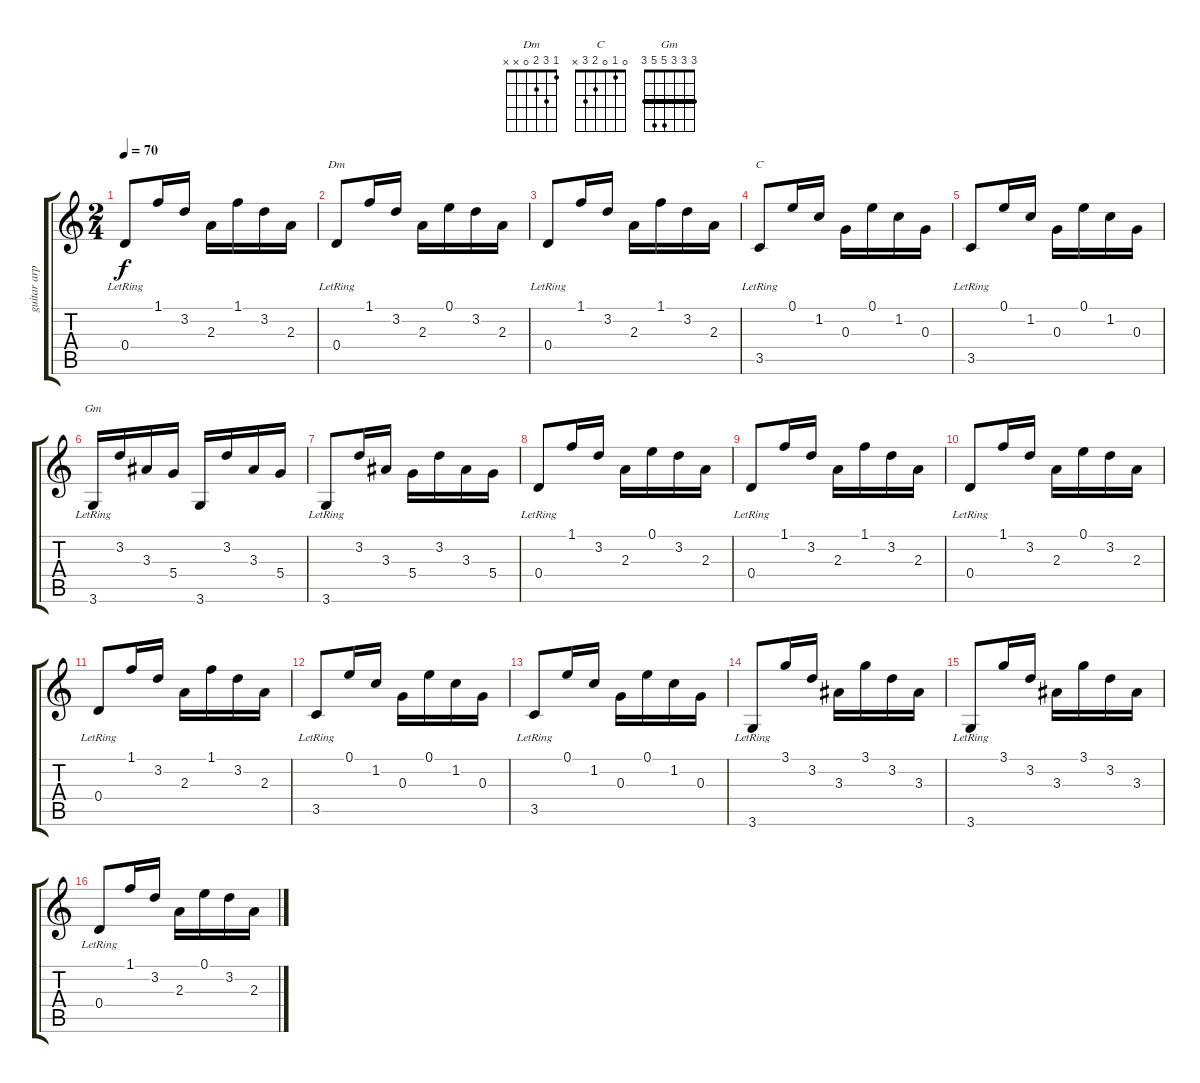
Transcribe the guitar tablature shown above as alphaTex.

\track ("guitar arpej" "guitar arp") {instrument acousticguitarsteel}
\staff {score tabs}
\tuning (E4 B3 G3 D3 A2 E2) {hide}
\chord ("Dm" 1 3 2 0 x x)
\chord ("C" 0 1 0 2 3 x)
\chord ("Gm" 3 3 3 5 5 3) {barre 3}
\ts (2 4)
\tempo 70
\clef g2
\ks c
0.4{lr}.8{dy f} 1.1.16 3.2.16 2.3.16 1.1.16 3.2.16 2.3.16 |
0.4{lr}.8{ch "Dm"} 1.1.16 3.2.16 2.3.16 0.1.16 3.2.16 2.3.16 |
0.4{lr}.8 1.1.16 3.2.16 2.3.16 1.1.16 3.2.16 2.3.16 |
3.5{lr}.8{ch "C"} 0.1.16 1.2.16 0.3.16 0.1.16 1.2.16 0.3.16 |
3.5{lr}.8 0.1.16 1.2.16 0.3.16 0.1.16 1.2.16 0.3.16 |
3.6{lr}.16{ch "Gm"} 3.2.16 3.3.16 5.4.16 3.6.16 3.2.16 3.3.16 5.4.16 |
3.6{lr}.8 3.2.16 3.3.16 5.4.16 3.2.16 3.3.16 5.4.16 |
0.4{lr}.8 1.1.16 3.2.16 2.3.16 0.1.16 3.2.16 2.3.16 |
0.4{lr}.8 1.1.16 3.2.16 2.3.16 1.1.16 3.2.16 2.3.16 |
0.4{lr}.8 1.1.16 3.2.16 2.3.16 0.1.16 3.2.16 2.3.16 |
0.4{lr}.8 1.1.16 3.2.16 2.3.16 1.1.16 3.2.16 2.3.16 |
3.5{lr}.8 0.1.16 1.2.16 0.3.16 0.1.16 1.2.16 0.3.16 |
3.5{lr}.8 0.1.16 1.2.16 0.3.16 0.1.16 1.2.16 0.3.16 |
3.6{lr}.8 3.1.16 3.2.16 3.3.16 3.1.16 3.2.16 3.3.16 |
3.6{lr}.8 3.1.16 3.2.16 3.3.16 3.1.16 3.2.16 3.3.16 |
0.4{lr}.8{volume 2} 1.1.16 3.2.16 2.3.16 0.1.16 3.2.16 2.3.16
